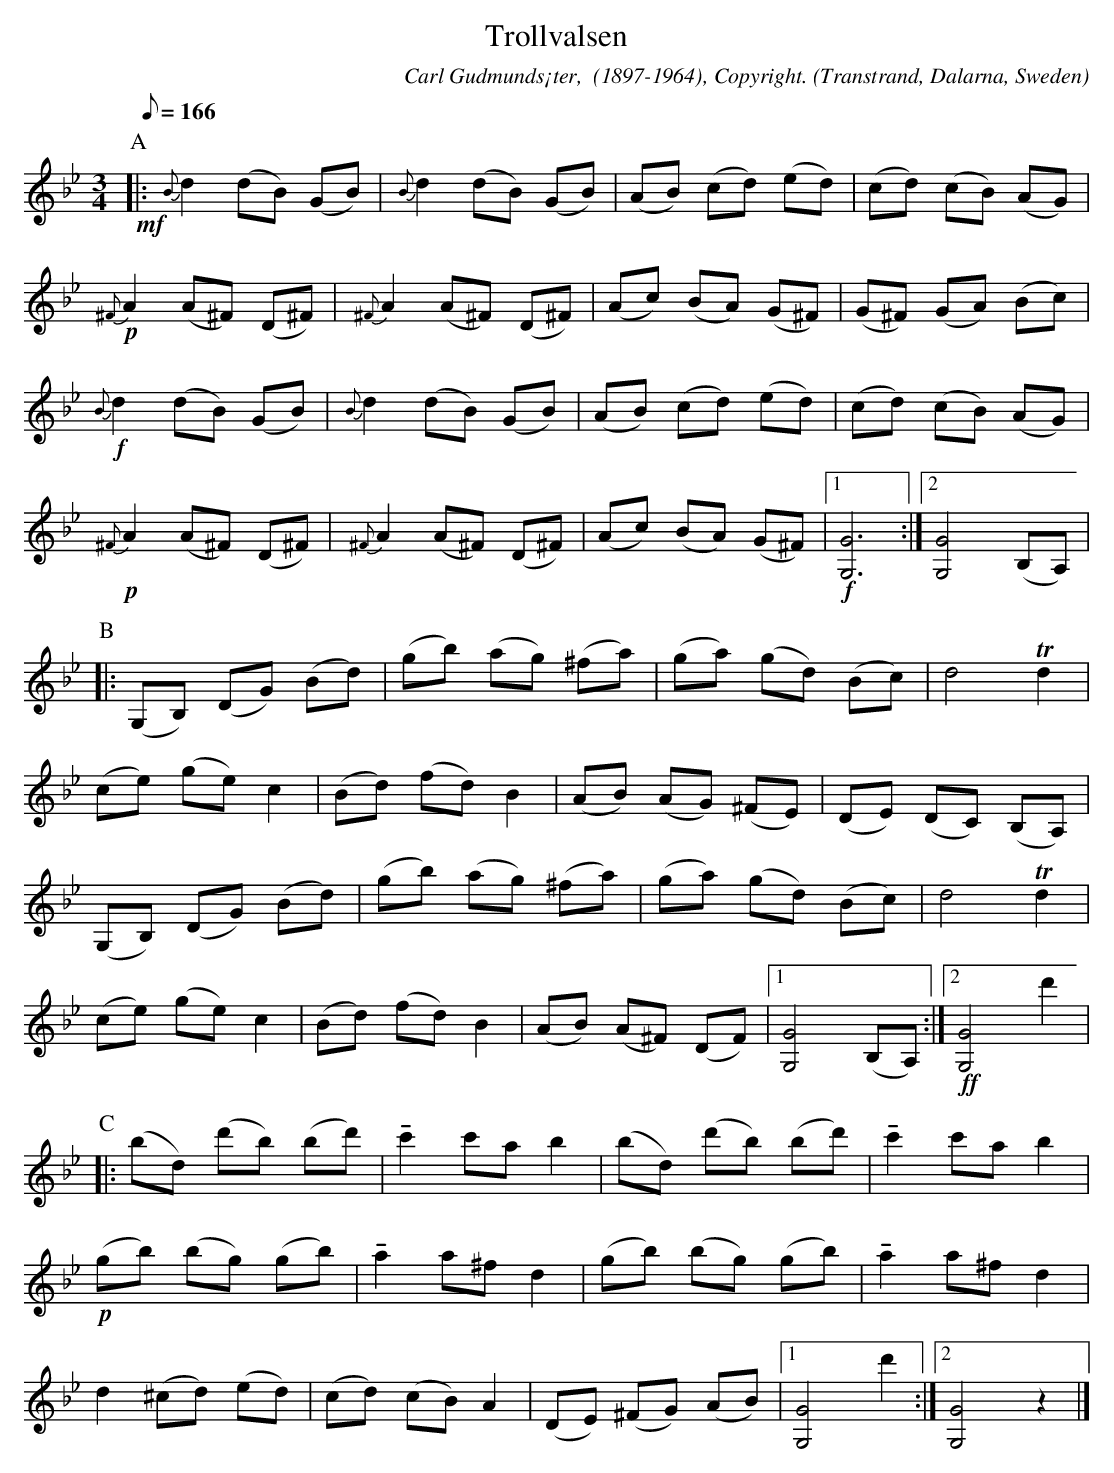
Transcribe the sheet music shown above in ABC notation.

X:1
T: Trollvalsen
O: Transtrand, Dalarna, Sweden
M: 3/4
C: Carl Gudmunds¡ter,  (1897-1964), Copyright.
Q:166 Allegro
K: Gm
P:A
+mf+ |: {B}d2 (dB) (GB) | {B}d2 (dB) (GB) | (AB) (cd) (ed) | (cd) (cB) (AG) |
+p+ {^F}A2 (A^F) (D^F) | {^F}A2 (A^F) (D^F) | (Ac) (BA) (G^F) | (G^F) (GA) (Bc) |
+f+ {B}d2 (dB) (GB) | {B}d2 (dB) (GB) |  (AB) (cd) (ed) | (cd) (cB) (AG) |
+p+ {^F}A2 (A^F) (D^F) | {^F}A2 (A^F) (D^F) | (Ac) (BA) (G^F) |1 +f+ [G6G,6] :|2 [G4G,4] (B,A,)|
P:B
|: (G,B,) (DG) (Bd) | (gb) (ag) (^fa) | (ga) (gd) (Bc) | d4 Td2 |
(ce) (ge) c2 | (Bd) (fd) B2 | (AB) (AG) (^FE) | (DE) (DC) (B,A,) |
(G,B,) (DG) (Bd) | (gb) (ag) (^fa) | (ga) (gd) (Bc) | d4 Td2 |
(ce) (ge) c2 | (Bd) (fd) B2 | (AB) (A^F) (DF) |1 [G4G,4] (B,A,) :|2 +ff+ [G4G,4] d'2|
P:C
|: (bd) (d'b) (bd') | !tenuto!c'2 c'a b2 | (bd) (d'b) (bd') | !tenuto! c'2 c'a b2 |
+p+ (gb) (bg) (gb) | !tenuto! a2 a^f d2 | (gb) (bg) (gb) | !tenuto! a2 a^f d2 |
d2 (^cd) (ed) | (cd) (cB) A2 | (DE) (^FG) (AB) |1 [G4G,4] d'2 :|2 [G4G,4] z2 |]
